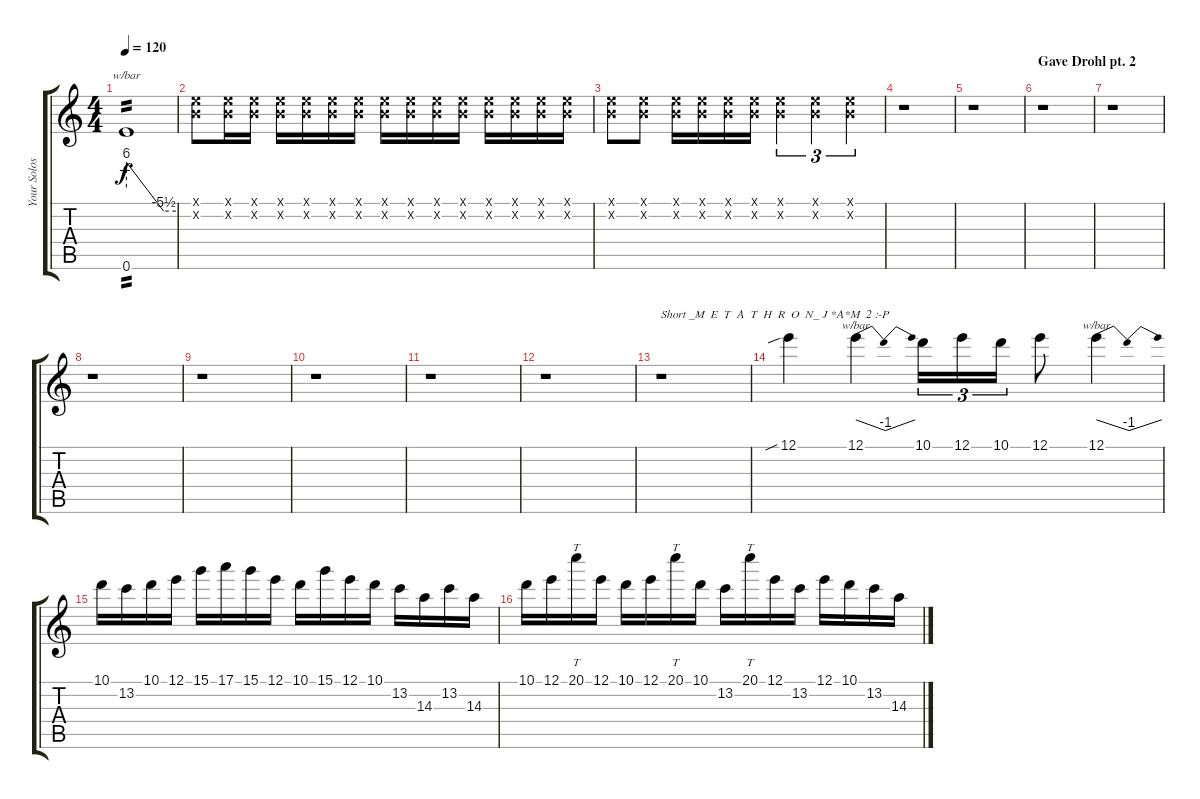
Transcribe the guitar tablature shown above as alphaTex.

\track ("Your Solos Here!" "Your Solos") {instrument overdrivenguitar}
\staff {score tabs}
\tuning (E4 B3 G3 D3 A2 E2) {hide}
\ts (4 4)
\tempo 120
\clef g2
\ks c
0.6.1{tbe (custom default 0 24 45 -22 60 -22) tp 2 dy f instrument lead1square} |
(0.1{x} 0.2{x}).8{instrument overdrivenguitar} (0.1{x} 0.2{x}).16 (0.1{x} 0.2{x}).16 (0.1{x} 0.2{x}).16 (0.1{x} 0.2{x}).16 (0.1{x} 0.2{x}).16 (0.1{x} 0.2{x}).16 (0.1{x} 0.2{x}).16 (0.1{x} 0.2{x}).16 (0.1{x} 0.2{x}).16 (0.1{x} 0.2{x}).16 (0.1{x} 0.2{x}).16 (0.1{x} 0.2{x}).16 (0.1{x} 0.2{x}).16 (0.1{x} 0.2{x}).16 |
(0.1{x} 0.2{x}).8{volume 16 instrument overdrivenguitar} (0.1{x} 0.2{x}).8 (0.1{x} 0.2{x}).16 (0.1{x} 0.2{x}).16 (0.1{x} 0.2{x}).16 (0.1{x} 0.2{x}).16 (0.1{x} 0.2{x}).4{tu (3 2)} (0.1{x} 0.2{x}).4{tu (3 2)} (0.1{x} 0.2{x}).4{tu (3 2)} |
r.1 |
r.1 |
\section ("" "Gave Drohl pt. 2")
r.1 |
r.1 |
r.1 |
r.1 |
r.1 |
r.1 |
r.1 |
r.1{txt "Short _M  E  T  A  T  H  R  O  N_ J *A*M  2 :-P"} |
12.1{sib}.4 12.1.4{tbe (dip default 0 0 30 -4 60 0)} 10.1.16{tu (3 2)} 12.1.16{tu (3 2)} 10.1.16{tu (3 2)} 12.1.8 12.1.4{tbe (dip default 0 0 30 -4 60 0)} |
10.1.16 13.2.16 10.1.16 12.1.16 15.1.16 17.1.16 15.1.16 12.1.16 10.1.16 15.1.16 12.1.16 10.1.16 13.2.16 14.3.16 13.2.16 14.3.16 |
10.1.16 12.1.16 20.1.16{tt} 12.1.16 10.1.16 12.1.16 20.1.16{tt} 10.1.16 13.2.16 20.1.16{tt} 12.1.16 13.2.16 12.1.16 10.1.16 13.2.16 14.3.16
